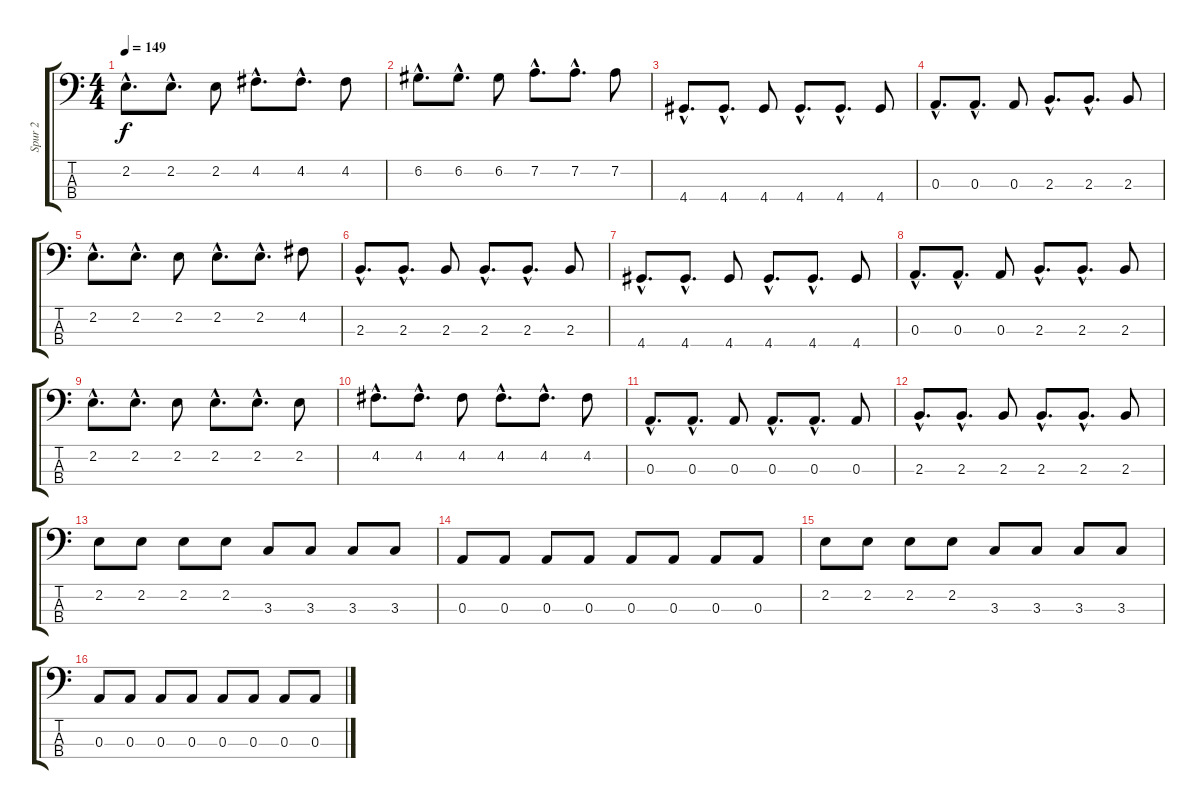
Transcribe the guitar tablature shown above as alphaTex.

\track ("Spur 2" "Spur 2") {instrument electricbassfinger}
\staff {score tabs}
\tuning (G2 D2 A1 E1) {hide}
\ts (4 4)
\tempo 149
\clef f4
\ks c
2.2{hac}.8{d dy f} 2.2{hac}.8{d} 2.2.8 4.2{hac}.8{d} 4.2{hac}.8{d} 4.2.8 |
6.2{hac}.8{d} 6.2{hac}.8{d} 6.2.8 7.2{hac}.8{d} 7.2{hac}.8{d} 7.2.8 |
4.4{hac}.8{d} 4.4{hac}.8{d} 4.4.8 4.4{hac}.8{d} 4.4{hac}.8{d} 4.4.8 |
0.3{hac}.8{d} 0.3{hac}.8{d} 0.3.8 2.3{hac}.8{d} 2.3{hac}.8{d} 2.3.8 |
2.2{hac}.8{d} 2.2{hac}.8{d} 2.2.8 2.2{hac}.8{d} 2.2{hac}.8{d} 4.2.8 |
2.3{hac}.8{d} 2.3{hac}.8{d} 2.3.8 2.3{hac}.8{d} 2.3{hac}.8{d} 2.3.8 |
4.4{hac}.8{d} 4.4{hac}.8{d} 4.4.8 4.4{hac}.8{d} 4.4{hac}.8{d} 4.4.8 |
0.3{hac}.8{d} 0.3{hac}.8{d} 0.3.8 2.3{hac}.8{d} 2.3{hac}.8{d} 2.3.8 |
2.2{hac}.8{d} 2.2{hac}.8{d} 2.2.8 2.2{hac}.8{d} 2.2{hac}.8{d} 2.2.8 |
4.2{hac}.8{d} 4.2{hac}.8{d} 4.2.8 4.2{hac}.8{d} 4.2{hac}.8{d} 4.2.8 |
0.3{hac}.8{d} 0.3{hac}.8{d} 0.3.8 0.3{hac}.8{d} 0.3{hac}.8{d} 0.3.8 |
2.3{hac}.8{d} 2.3{hac}.8{d} 2.3.8 2.3{hac}.8{d} 2.3{hac}.8{d} 2.3.8 |
2.2.8 2.2.8 2.2.8 2.2.8 3.3.8 3.3.8 3.3.8 3.3.8 |
0.3.8 0.3.8 0.3.8 0.3.8 0.3.8 0.3.8 0.3.8 0.3.8 |
2.2.8 2.2.8 2.2.8 2.2.8 3.3.8 3.3.8 3.3.8 3.3.8 |
0.3.8 0.3.8 0.3.8 0.3.8 0.3.8 0.3.8 0.3.8 0.3.8
